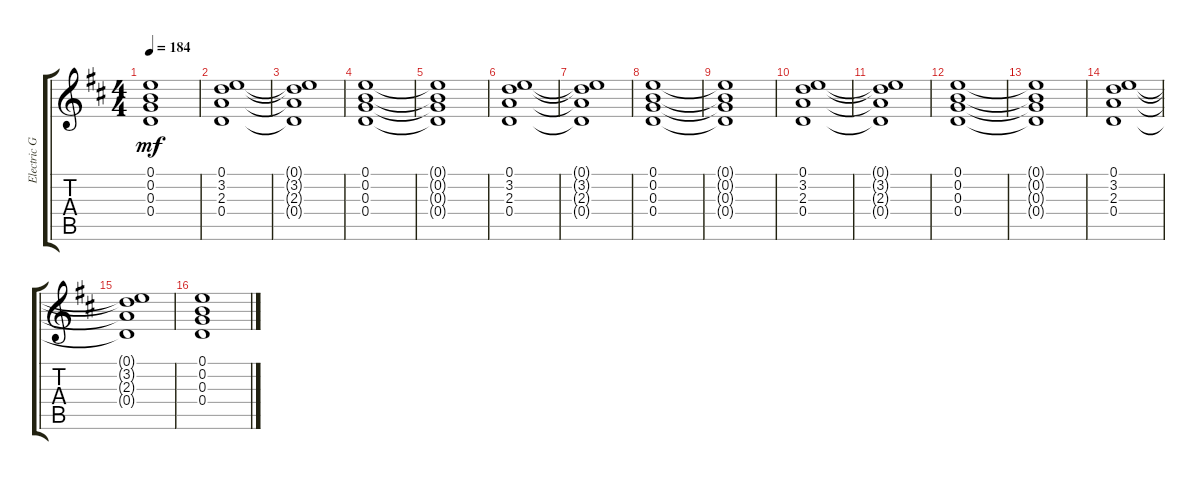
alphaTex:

\track ("Electric Guitar" "Electric G") {instrument electricguitarclean}
\staff {score tabs}
\tuning (E4 B3 G3 D3 A2 E2) {hide}
\ts (4 4)
\tempo 184
\clef g2
\ks d
(0.1{t} 0.2{t} 0.3{t} 0.4{t}).1{dy mf} |
(0.1 3.2 2.3 0.4).1 |
(0.1{t} 3.2{t} 2.3{t} 0.4{t}).1 |
(0.1 0.2 0.3 0.4).1 |
(0.1{t} 0.2{t} 0.3{t} 0.4{t}).1 |
(0.1 3.2 2.3 0.4).1 |
(0.1{t} 3.2{t} 2.3{t} 0.4{t}).1 |
(0.1 0.2 0.3 0.4).1 |
(0.1{t} 0.2{t} 0.3{t} 0.4{t}).1 |
(0.1 3.2 2.3 0.4).1 |
(0.1{t} 3.2{t} 2.3{t} 0.4{t}).1 |
(0.1 0.2 0.3 0.4).1 |
(0.1{t} 0.2{t} 0.3{t} 0.4{t}).1 |
(0.1 3.2 2.3 0.4).1 |
(0.1{t} 3.2{t} 2.3{t} 0.4{t}).1 |
(0.1 0.2 0.3 0.4).1
